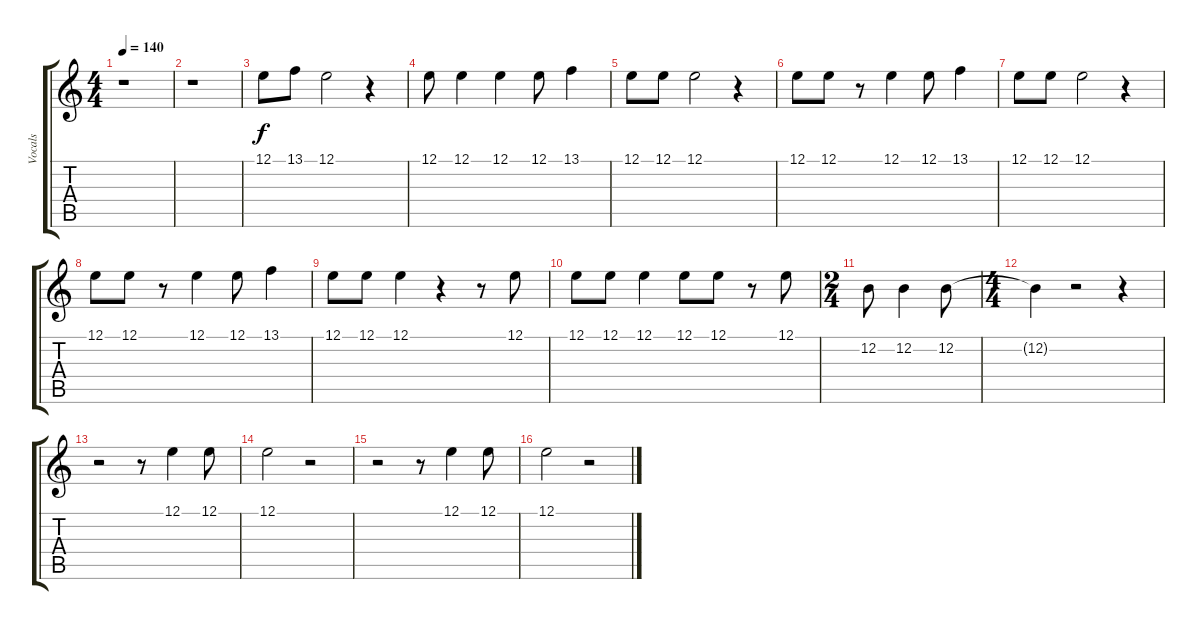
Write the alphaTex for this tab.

\track ("Vocals" "Vocals") {instrument lead2sawtooth}
\staff {score tabs}
\tuning (E4 B3 G3 D3 A2 E2) {hide}
\ts (4 4)
\tempo 140
\clef g2
\ks c
r.1{dy f} |
r.1 |
12.1.8 13.1.8 12.1.2 r.4 |
12.1.8 12.1.4 12.1.4 12.1.8 13.1.4 |
12.1.8 12.1.8 12.1.2 r.4 |
12.1.8 12.1.8 r.8 12.1.4 12.1.8 13.1.4 |
12.1.8 12.1.8 12.1.2 r.4 |
12.1.8 12.1.8 r.8 12.1.4 12.1.8 13.1.4 |
12.1.8 12.1.8 12.1.4 r.4 r.8 12.1.8 |
12.1.8 12.1.8 12.1.4 12.1.8 12.1.8 r.8 12.1.8 |
\ts (2 4)
12.2.8 12.2.4 12.2.8 |
\ts (4 4)
12.2{t}.4 r.2 r.4 |
r.2 r.8 12.1.4 12.1.8 |
12.1.2 r.2 |
r.2 r.8 12.1.4 12.1.8 |
12.1.2 r.2
